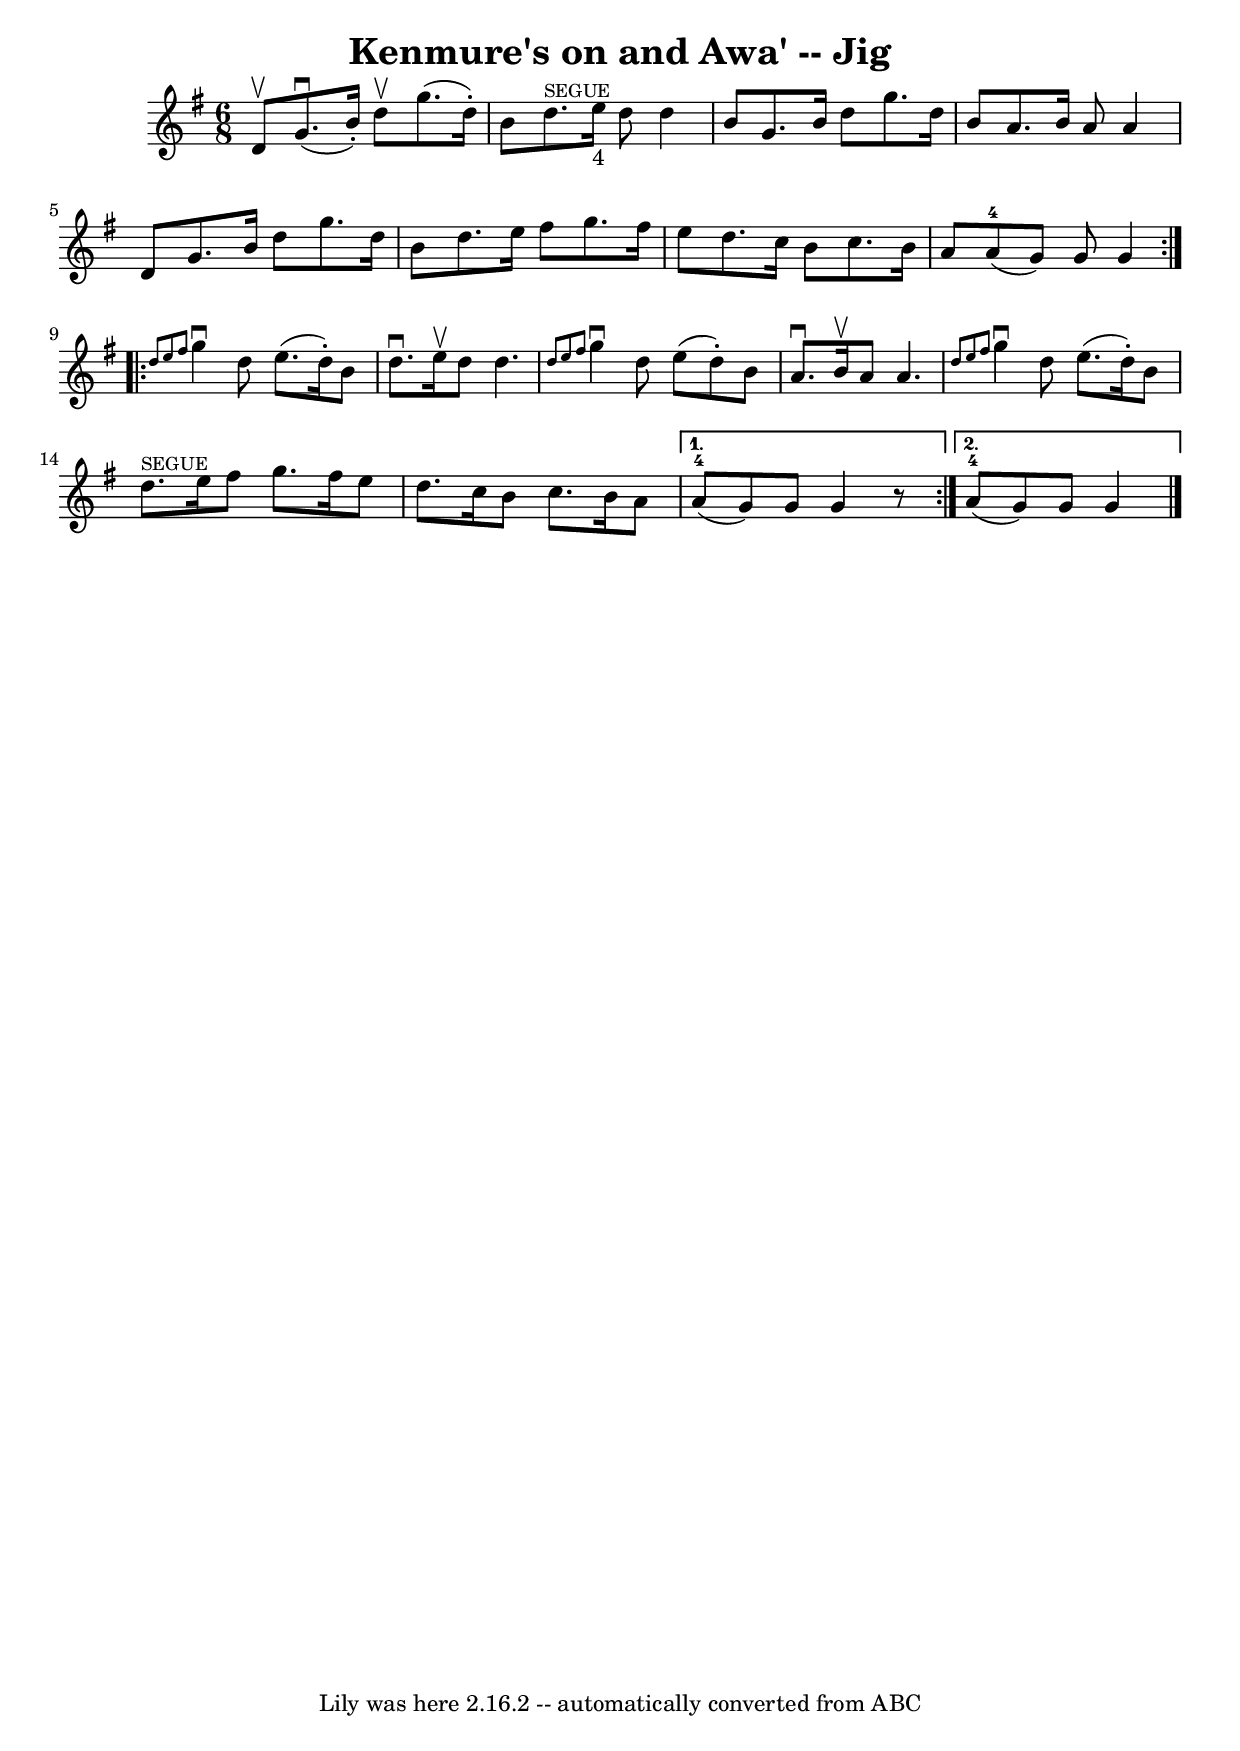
\version "2.16.2"
\include "Mammoth.ily"
\header {
  %% book = "Ryan's Mammoth Collection"
  crossRefNumber = "1"
  footnotes = ""
  origin = "SCOTCH"
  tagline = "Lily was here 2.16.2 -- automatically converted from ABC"
  title = "Kenmure's on and Awa' -- Jig"

}
voicedefault =  {



  \repeat volta 2 {

    \time 6/8 
    \key g \major
    d'8^\upbow |
    g'8.^\downbow(b'16-.)   
    d''8^\upbow g''8. (d''16-.) b'8  |
    d''8.^\segue e''16 
    _"4" d''8 d''4 b'8  |
    g'8. b'16 d''8 g''8. d''16   
    b'8  |
    a'8. b'16 a'8 a'4 d'8  |
    g'8. b'16   
    d''8 g''8. d''16 b'8  |
    d''8. e''16 fis''8 g''8.    
    fis''16 e''8  |
    d''8. c''16 b'8 c''8. b'16 a'8  
    |
    a'8-4(g'8) g'8 g'4  
  } 
  \repeat volta 2 {
    \grace {   
      d''8 e''8 fis''8  
    } g''4^\downbow d''8 e''8. (d''16-.)   
    b'8  |
    d''8.^\downbow e''16^\upbow d''8 d''4.    |
    
    \grace { d''8 e''8 fis''8  
	   } g''4^\downbow d''8 e''8 (d''8-.) b'8  |
    a'8.^\downbow b'16^\upbow a'8 a'4.    |
    
    \grace { d''8 e''8 fis''8  
	   } g''4^\downbow d''8 e''8. (
    d''16-.) b'8  |
    d''8.^\segue e''16 fis''8 g''8.    
    fis''16 e''8  |
    d''8. c''16 b'8 c''8. b'16 a'8  

  } \alternative{{ a'8-4(g'8) g'8 g'4    r8 
		 } { a'8-4(
		     g'8) g'8 g'4  \bar "|."   
		   }
	       }

}

\score{
  <<

    \context Staff="default"
    {
      \voicedefault 
      
    }

  >>
  \layout {
    
  }
  \midi {
  }

}
